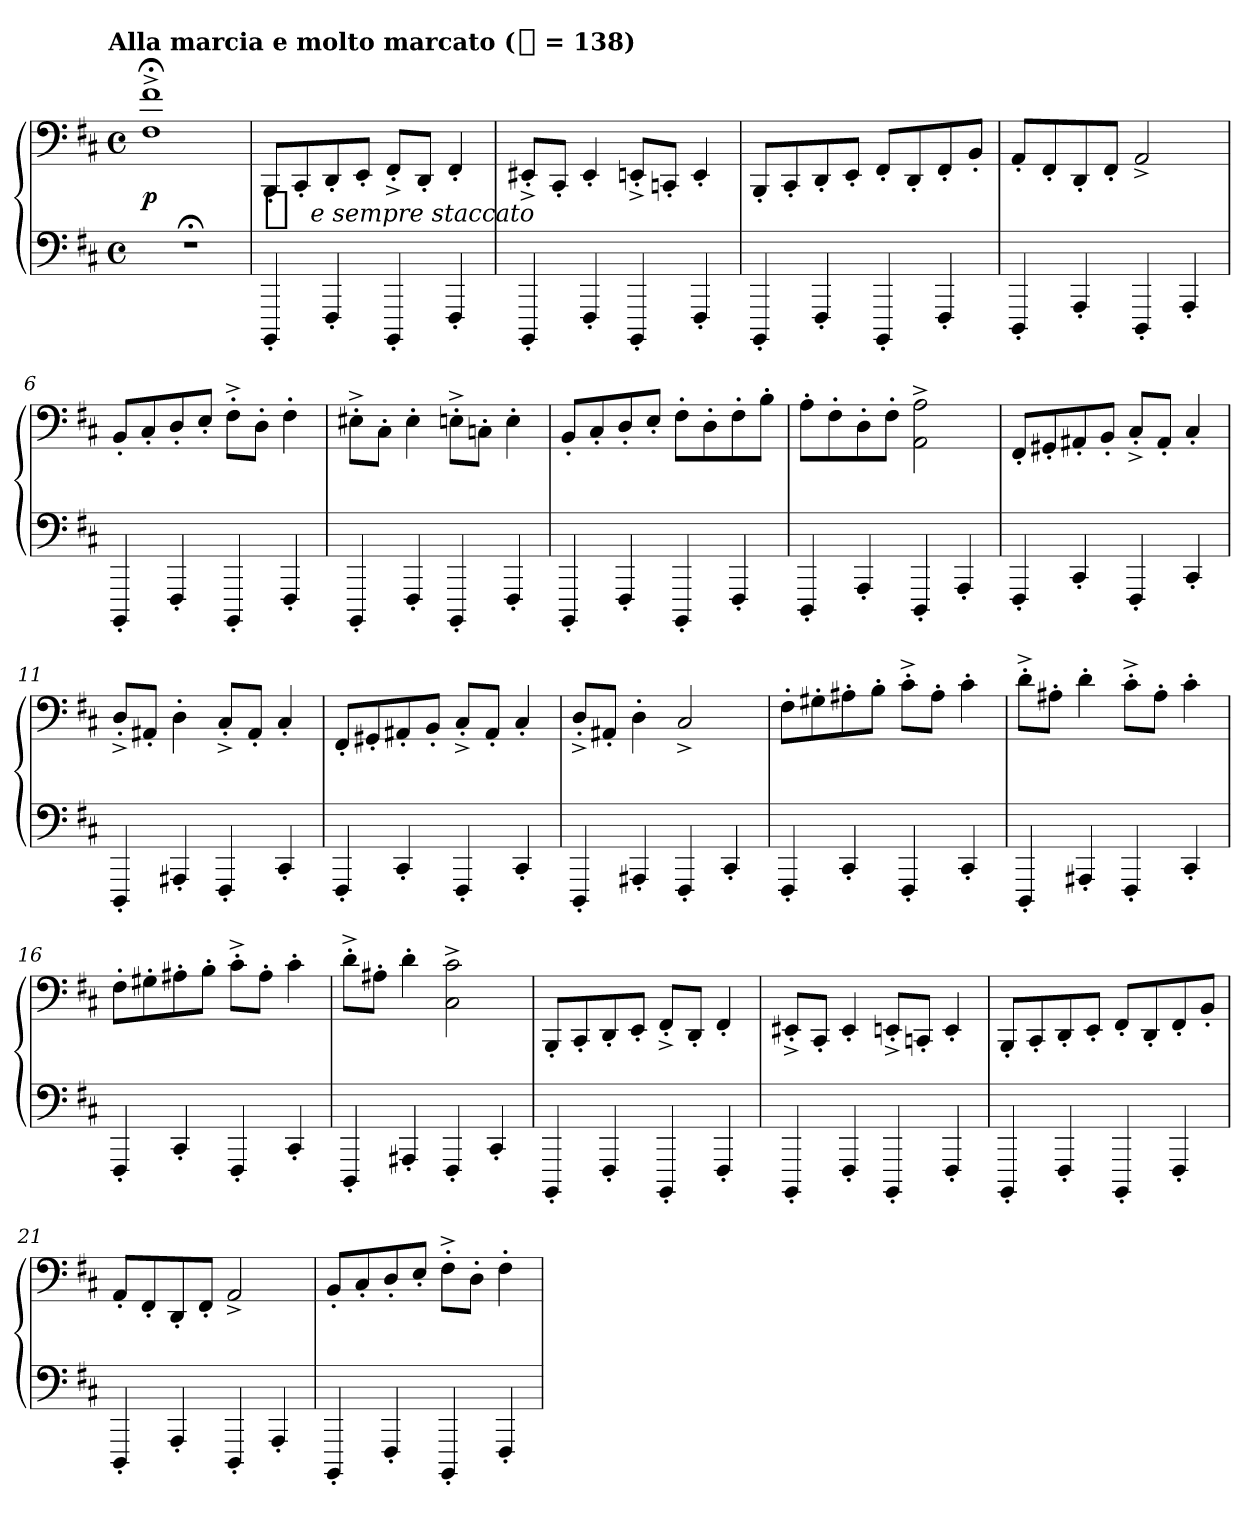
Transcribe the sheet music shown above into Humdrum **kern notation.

**kern	**kern	**dynam
*part1	*part1	*part1
*staff2	*staff1	*staff1/2
*clefF4	*clefF4	*
*k[f#c#]	*k[f#c#]	*
!!LO:TX:omd:t=Alla marcia e molto marcato ([quarter] = 138)
*M4/4	*M4/4	*
*met(c)	*met(c)	*
*MM138	*MM138	*
=1	=1	=1
1r;<	1F#;<^ 1f#;<^	p
=2	=2	=2
!	!	!LO:DY:t=%s e sempre staccato
4BBBB'	8BBB'L	pp
.	8CC#'	.
4FFF#'	8DD'	.
.	8EE'J	.
4BBBB'	8FF#'^L	.
.	8DD'J	.
4FFF#'	4FF#'	.
=3	=3	=3
4BBBB'	8EE#X'^L	.
.	8CC#'J	.
4FFF#'	4EE#'	.
4BBBB'	8EEn'^L	.
.	8CCn'J	.
4FFF#'	4EE'	.
=4	=4	=4
4BBBB'	8BBB'L	.
.	8CC#'	.
4FFF#'	8DD'	.
.	8EE'J	.
4BBBB'	8FF#'L	.
.	8DD'	.
4FFF#'	8FF#'	.
.	8BB'J	.
=5	=5	=5
4DDD'	8AA'L	.
.	8FF#'	.
4AAA'	8DD'	.
.	8FF#'J	.
4DDD'	2AA^	.
4AAA'	.	.
!!LO:LB:g=z
=6	=6	=6
4BBBB'	8BB'L	.
.	8C#'	.
4FFF#'	8D'	.
.	8E'J	.
4BBBB'	8F#'^L	.
.	8D'J	.
4FFF#'	4F#'	.
=7	=7	=7
4BBBB'	8E#X'^L	.
.	8C#'J	.
4FFF#'	4E#'	.
4BBBB'	8En'^L	.
.	8Cn'J	.
4FFF#'	4E'	.
=8	=8	=8
4BBBB'	8BB'L	.
.	8C#'	.
4FFF#'	8D'	.
.	8E'J	.
4BBBB'	8F#'L	.
.	8D'	.
4FFF#'	8F#'	.
.	8B'J	.
=9	=9	=9
4DDD'	8A'L	.
.	8F#'	.
4AAA'	8D'	.
.	8F#'J	.
4DDD'	2AA^ 2A^	.
4AAA'	.	.
!!LO:LB:g=z
=10	=10	=10
4FFF#'	8FF#'L	.
.	8GG#X'	.
4CC#'	8AA#X'	.
.	8BB'J	.
4FFF#'	8C#'^L	.
.	8AA#'J	.
4CC#'	4C#'	.
=11	=11	=11
4DDD'	8D'^L	.
.	8AA#X'J	.
4AAA#X'	4D'	.
4FFF#'	8C#'^L	.
.	8AA#'J	.
4CC#'	4C#'	.
=12	=12	=12
4FFF#'	8FF#'L	.
.	8GG#X'	.
4CC#'	8AA#X'	.
.	8BB'J	.
4FFF#'	8C#'^L	.
.	8AA#'J	.
4CC#'	4C#'	.
=13	=13	=13
4DDD'	8D'^L	.
.	8AA#X'J	.
4AAA#X'	4D'	.
4FFF#'	2C#^	.
4CC#'	.	.
!!LO:LB:g=z
=14	=14	=14
4FFF#'	8F#'L	.
.	8G#X'	.
4CC#'	8A#X'	.
.	8B'J	.
4FFF#'	8c#'^L	.
.	8A#'J	.
4CC#'	4c#'	.
=15	=15	=15
4DDD'	8d'^L	.
.	8A#X'J	.
4AAA#X'	4d'	.
4FFF#'	8c#'^L	.
.	8A#'J	.
4CC#'	4c#'	.
=16	=16	=16
4FFF#'	8F#'L	.
.	8G#X'	.
4CC#'	8A#X'	.
.	8B'J	.
4FFF#'	8c#'^L	.
.	8A#'J	.
4CC#'	4c#'	.
=17	=17	=17
4DDD'	8d'^L	.
.	8A#X'J	.
4AAA#X'	4d'	.
4FFF#'	2C#^ 2c#^	.
4CC#'	.	.
!!LO:LB:g=z
=18	=18	=18
4BBBB'	8BBB'L	.
.	8CC#'	.
4FFF#'	8DD'	.
.	8EE'J	.
4BBBB'	8FF#'^L	.
.	8DD'J	.
4FFF#'	4FF#'	.
=19	=19	=19
4BBBB'	8EE#X'^L	.
.	8CC#'J	.
4FFF#'	4EE#'	.
4BBBB'	8EEn'^L	.
.	8CCn'J	.
4FFF#'	4EE'	.
=20	=20	=20
4BBBB'	8BBB'L	.
.	8CC#'	.
4FFF#'	8DD'	.
.	8EE'J	.
4BBBB'	8FF#'L	.
.	8DD'	.
4FFF#'	8FF#'	.
.	8BB'J	.
=21	=21	=21
4DDD'	8AA'L	.
.	8FF#'	.
4AAA'	8DD'	.
.	8FF#'J	.
4DDD'	2AA^	.
4AAA'	.	.
!!LO:LB:g=z
=22	=22	=22
4BBBB'	8BB'L	.
.	8C#'	.
4FFF#'	8D'	.
.	8E'J	.
4BBBB'	8F#'^L	.
.	8D'J	.
4FFF#'	4F#'	.
=	=	=
*-	*-	*-
